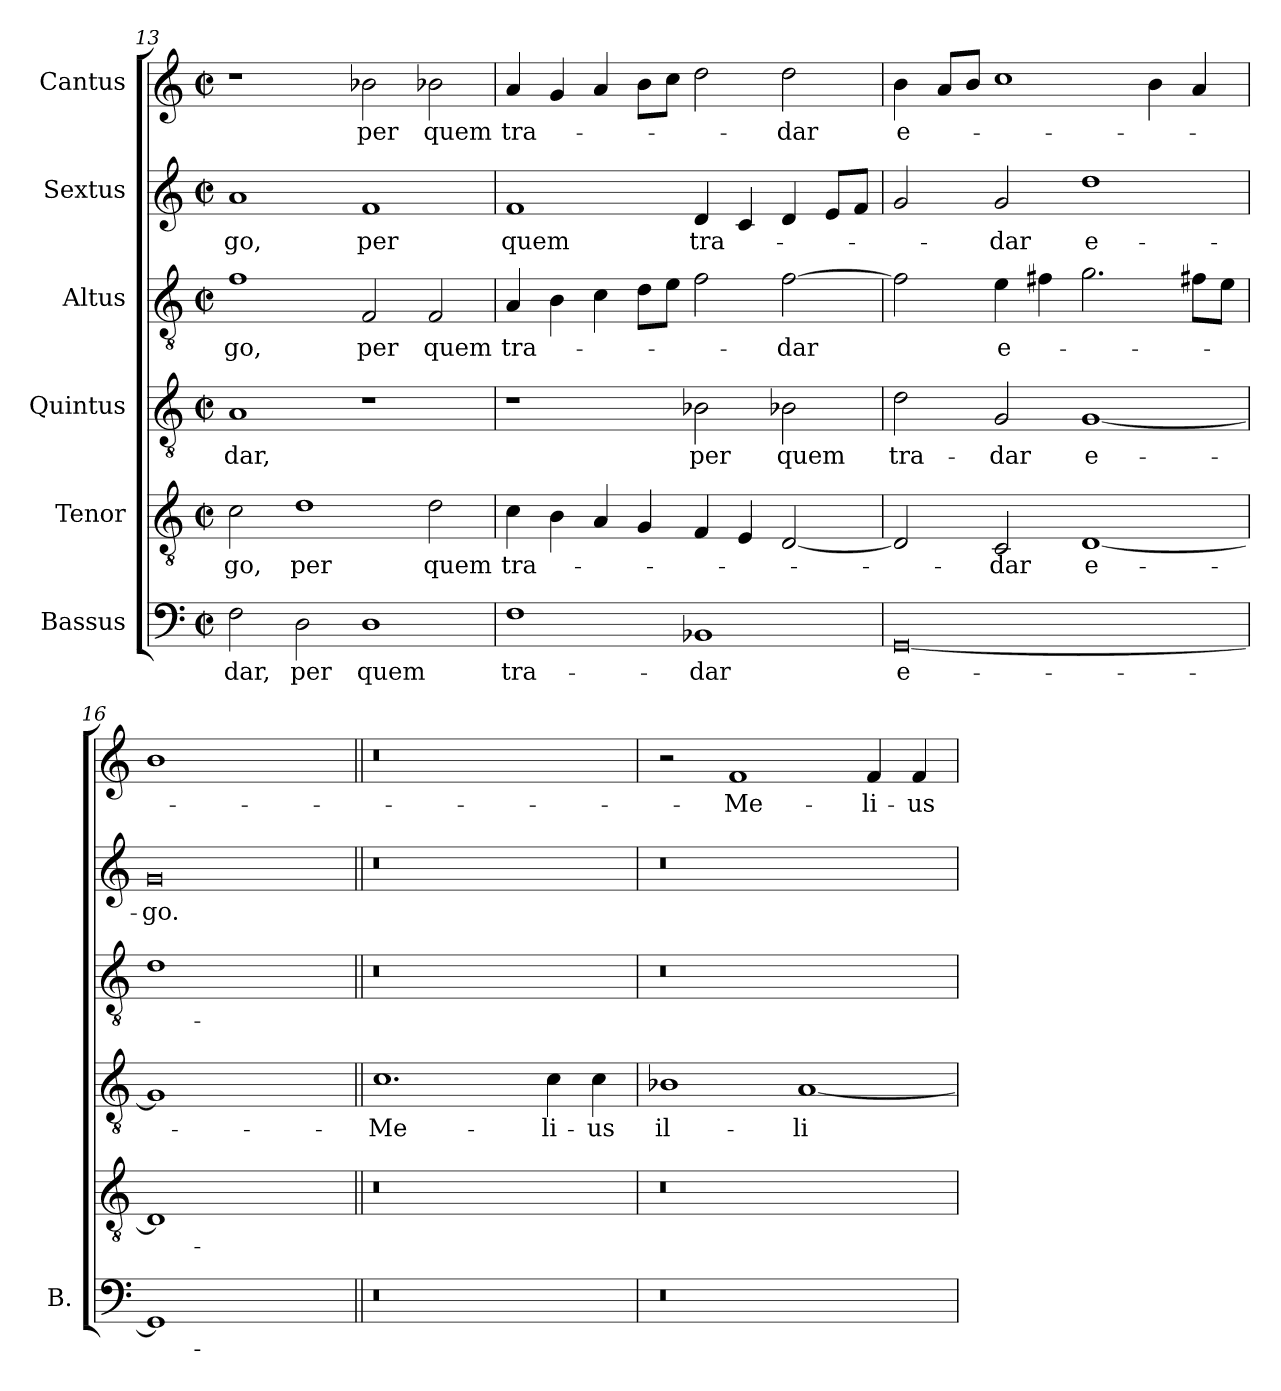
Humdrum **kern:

**kern	**text	**kern	**text	**kern	**text	**kern	**text	**kern	**text	**kern	**text
*part6	*part6	*part5	*part5	*part4	*part4	*part3	*part3	*part2	*part2	*part1	*part1
*staff6	*staff6	*staff5	*staff5	*staff4	*staff4	*staff3	*staff3	*staff2	*staff2	*staff1	*staff1
*I"Bassus	*	*I"Tenor	*	*I"Quintus	*	*I"Altus	*	*I"Sextus	*	*I"Cantus	*
*I'B.	*	*	*	*	*	*	*	*	*	*	*
*clefF4	*	*clefGv2	*	*clefGv2	*	*clefGv2	*	*clefG2	*	*clefG2	*
*k[]	*	*k[]	*	*k[]	*	*k[]	*	*k[]	*	*k[]	*
*C:	*	*C:	*	*C:	*	*C:	*	*C:	*	*C:	*
*M2/2	*	*M2/2	*	*M2/2	*	*M2/2	*	*M2/2	*	*M2/2	*
*met(c|)	*	*met(c|)	*	*met(c|)	*	*met(c|)	*	*met(c|)	*	*met(c|)	*
=13	=13	=13	=13	=13	=13	=13	=13	=13	=13	=13	=13
2F\	-dar,	2c\	-go,	1A/	-dar,	1f\	-go,	1a/	-go,	1r	.
2D\	per	1d\	per	.	.	.	.	.	.	.	.
1D\	quem	.	.	1r	.	2F/	per	1f/	per	2b-X\	per
.	.	2d\	quem	.	.	2F/	quem	.	.	2b-X\	quem
=14	=14	=14	=14	=14	=14	=14	=14	=14	=14	=14	=14
1F\	tra-	4c\	tra-	1r	.	4A/	tra-	1f/	quem	4a/	tra-
.	.	4B\	.	.	.	4B\	.	.	.	4g/	.
.	.	4A/	.	.	.	4c\	.	.	.	4a/	.
.	.	4G/	.	.	.	8d\L	.	.	.	8b\L	.
.	.	.	.	.	.	8e\J	.	.	.	8cc\J	.
1BB-X/	-dar	4F/	.	2B-X\	per	2f\	.	4d/	tra-	2dd\	.
.	.	4E/	.	.	.	.	.	4c/	.	.	.
.	.	[2D/	.	2B-X\	quem	[2f\	-dar	4d/	.	2dd\	-dar
.	.	.	.	.	.	.	.	8e/L	.	.	.
.	.	.	.	.	.	.	.	8f/J	.	.	.
=15	=15	=15	=15	=15	=15	=15	=15	=15	=15	=15	=15
[0GG/	e-	2D/]	.	2d\	tra-	2f\]	.	2g/	.	4b\	e-
.	.	.	.	.	.	.	.	.	.	8a/L	.
.	.	.	.	.	.	.	.	.	.	8b/J	.
.	.	2C/	-dar	2G/	-dar	4e\	e-	2g/	-dar	1cc\	.
.	.	.	.	.	.	4f#X\	.	.	.	.	.
.	.	[1D/	e-	[1G/	e-	2.g\	.	1dd\	e-	.	.
.	.	.	.	.	.	.	.	.	.	4b\	.
.	.	.	.	.	.	8f#X\L	.	.	.	4a/	.
.	.	.	.	.	.	8e\J	.	.	.	.	.
=16	=16	=16	=16	=16	=16	=16	=16	=16	=16	=16	=16
1GG/]	.	1D/]	.	1G/]	.	1d\	.	0g/	-go.	1b\	.
1C/yy	-go.	1C/yy	-go.	1G/yy	-go.	1e\yy	-go.	.	.	1cc\yy	-go.
=17||	=17||	=17||	=17||	=17||	=17||	=17||	=17||	=17||	=17||	=17||	=17||
!LO:N:vis=0	!	!LO:N:vis=0	!	!	!	!LO:N:vis=0	!	!LO:N:vis=0	!	!LO:N:vis=0	!
1r	.	1r	.	1.c\	Me-	1r	.	1r	.	1r	.
1ryy	.	1ryy	.	.	.	1ryy	.	1ryy	.	1ryy	.
.	.	.	.	4c\	-li-	.	.	.	.	.	.
.	.	.	.	4c\	-us	.	.	.	.	.	.
=18	=18	=18	=18	=18	=18	=18	=18	=18	=18	=18	=18
!LO:N:vis=0	!	!LO:N:vis=0	!	!	!	!LO:N:vis=0	!	!LO:N:vis=0	!	!	!
1r	.	1r	.	1B-X\	il-	1r	.	1r	.	2r	.
.	.	.	.	.	.	.	.	.	.	1f/	Me-
1ryy	.	1ryy	.	[1A/	-li	1ryy	.	1ryy	.	.	.
.	.	.	.	.	.	.	.	.	.	4f/	-li-
.	.	.	.	.	.	.	.	.	.	4f/	-us
=	=	=	=	=	=	=	=	=	=	=	=
*-	*-	*-	*-	*-	*-	*-	*-	*-	*-	*-	*-
